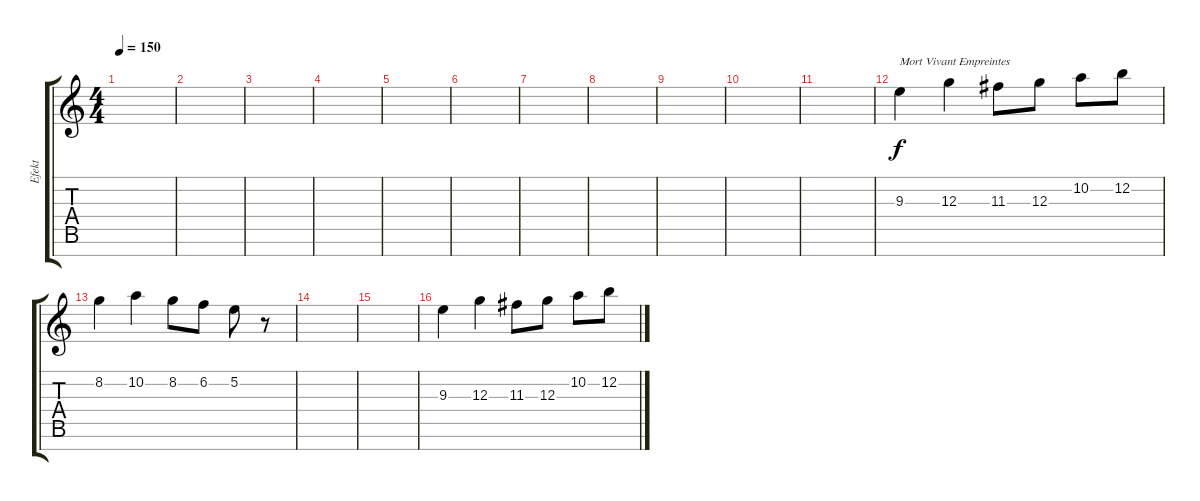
\track ("Efekt" "Efekt") {instrument distortionguitar}
\staff {score tabs}
\tuning (E4 B3 G3 D3 A2 E2 B1) {hide}
\ts (4 4)
\tempo 150
\clef g2
\ks c
|
|
|
|
|
|
|
|
|
|
|
9.3.4{txt "Mort Vivant Empreintes"} 12.3.4 11.3.8 12.3.8 10.2.8 12.2.8 |
8.2.4 10.2.4 8.2.8 6.2.8 5.2.8 r.8 |
|
|
9.3.4 12.3.4 11.3.8 12.3.8 10.2.8 12.2.8
